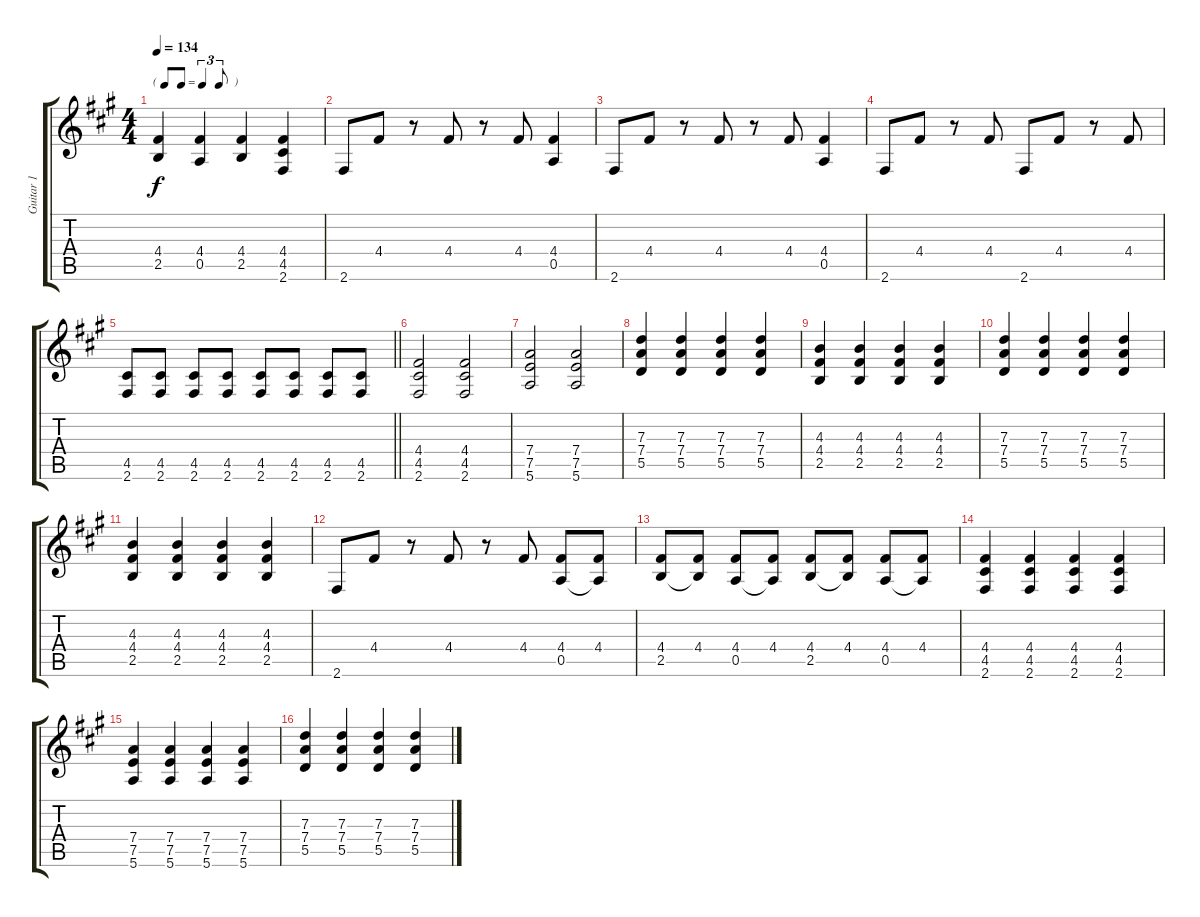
\track ("Guitar 1" "Guitar 1") {instrument overdrivenguitar}
\staff {score tabs}
\tuning (E4 B3 G3 D3 A2 E2) {hide}
\ts (4 4)
\tf triplet8th
\tempo 134
\clef g2
\ks f#minor
(4.4 2.5).4{dy f} (4.4 0.5).4 (4.4 2.5).4 (4.4 4.5 2.6).4 |
2.6.8 4.4.8 r.8 4.4.8 r.8 4.4.8 (4.4 0.5).4 |
2.6.8 4.4.8 r.8 4.4.8 r.8 4.4.8 (4.4 0.5).4 |
2.6.8 4.4.8 r.8 4.4.8 2.6.8 4.4.8 r.8 4.4.8 |
\barLineRight lightlight
(4.5 2.6).8 (4.5 2.6).8 (4.5 2.6).8 (4.5 2.6).8 (4.5 2.6).8 (4.5 2.6).8 (4.5 2.6).8 (4.5 2.6).8 |
(4.4 4.5 2.6).2 (4.4 4.5 2.6).2 |
(7.4 7.5 5.6).2 (7.4 7.5 5.6).2 |
(7.3 7.4 5.5).4 (7.3 7.4 5.5).4 (7.3 7.4 5.5).4 (7.3 7.4 5.5).4 |
(4.3 4.4 2.5).4 (4.3 4.4 2.5).4 (4.3 4.4 2.5).4 (4.3 4.4 2.5).4 |
(7.3 7.4 5.5).4 (7.3 7.4 5.5).4 (7.3 7.4 5.5).4 (7.3 7.4 5.5).4 |
(4.3 4.4 2.5).4 (4.3 4.4 2.5).4 (4.3 4.4 2.5).4 (4.3 4.4 2.5).4 |
2.6.8 4.4.8 r.8 4.4.8 r.8 4.4.8 (4.4 0.5).8 (4.4 0.5{t}).8 |
(4.4 2.5).8 (4.4 2.5{t}).8 (4.4 0.5).8 (4.4 0.5{t}).8 (4.4 2.5).8 (4.4 2.5{t}).8 (4.4 0.5).8 (4.4 0.5{t}).8 |
(4.4 4.5 2.6).4 (4.4 4.5 2.6).4 (4.4 4.5 2.6).4 (4.4 4.5 2.6).4 |
(7.4 7.5 5.6).4 (7.4 7.5 5.6).4 (7.4 7.5 5.6).4 (7.4 7.5 5.6).4 |
(7.3 7.4 5.5).4 (7.3 7.4 5.5).4 (7.3 7.4 5.5).4 (7.3 7.4 5.5).4
